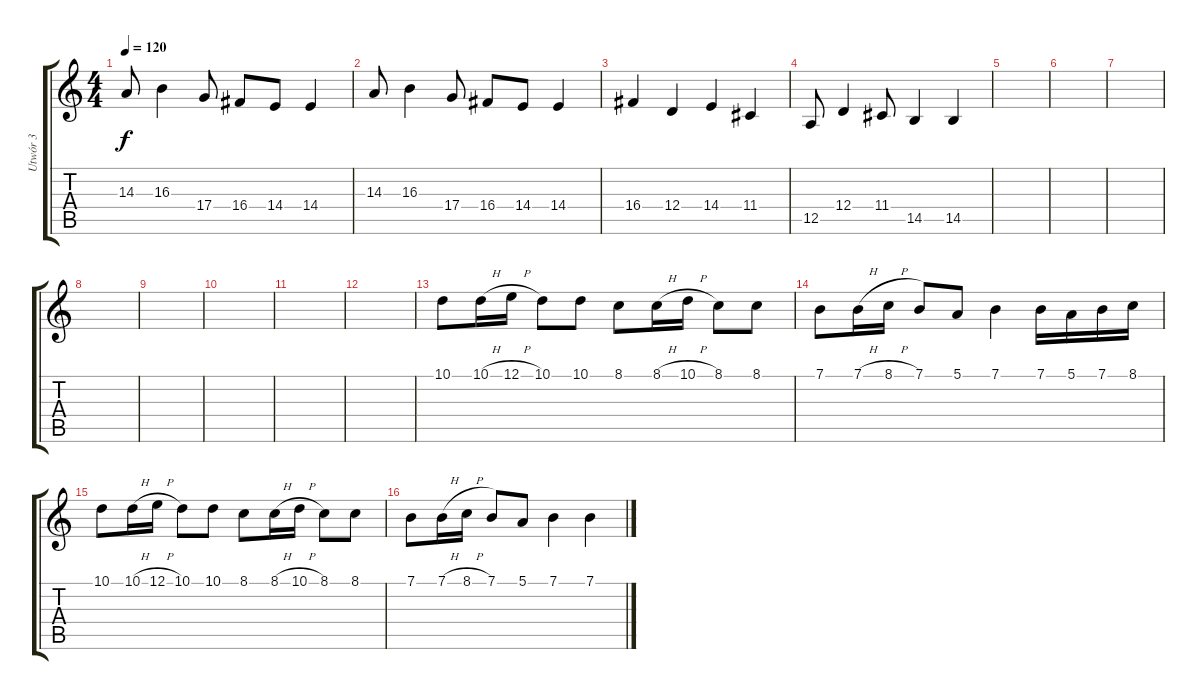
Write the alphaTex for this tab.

\track ("Utwór 3" "Utwór 3") {instrument panflute}
\staff {score tabs}
\tuning (E4 B3 G3 D3 A2 E2) {hide}
\ts (4 4)
\tempo 120
\clef g2
\ks c
14.3.8{dy f} 16.3.4 17.4.8 16.4.8 14.4.8 14.4.4 |
14.3.8 16.3.4 17.4.8 16.4.8 14.4.8 14.4.4 |
16.4.4 12.4.4 14.4.4 11.4.4 |
12.5.8 12.4.4 11.4.8 14.5.4 14.5.4 |
|
|
|
|
|
|
|
|
10.1.8 10.1{h}.16 12.1{h}.16 10.1.8 10.1.8 8.1.8 8.1{h}.16 10.1{h}.16 8.1.8 8.1.8 |
7.1.8 7.1{h}.16 8.1{h}.16 7.1.8 5.1.8 7.1.4 7.1.16 5.1.16 7.1.16 8.1.16 |
10.1.8 10.1{h}.16 12.1{h}.16 10.1.8 10.1.8 8.1.8 8.1{h}.16 10.1{h}.16 8.1.8 8.1.8 |
7.1.8 7.1{h}.16 8.1{h}.16 7.1.8 5.1.8 7.1.4 7.1.4
